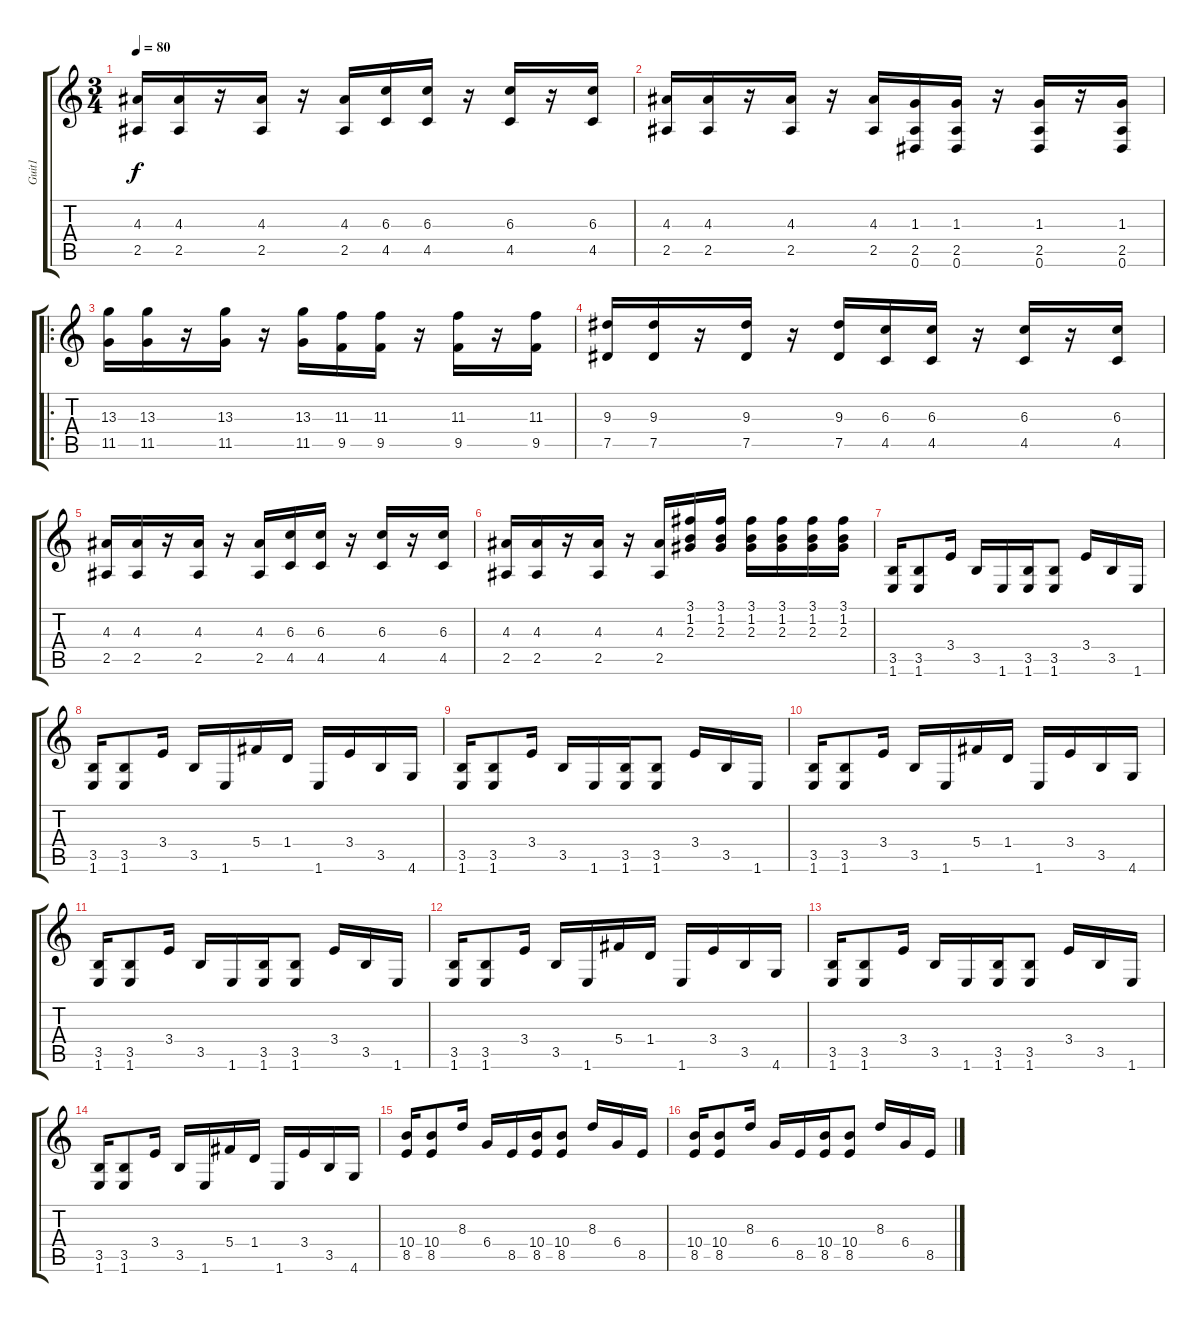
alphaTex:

\track ("Guit1" "Guit1") {instrument overdrivenguitar}
\staff {score tabs}
\tuning (Eb4 Bb3 Gb3 Db3 Ab2 Eb2) {hide}
\ts (3 4)
\tempo 80
\clef g2
\ks c
(4.3 2.5).16{dy f} (4.3 2.5).16 r.16 (4.3 2.5).16 r.16 (4.3 2.5).16 (6.3 4.5).16 (6.3 4.5).16 r.16 (6.3 4.5).16 r.16 (6.3 4.5).16 |
(4.3 2.5).16 (4.3 2.5).16 r.16 (4.3 2.5).16 r.16 (4.3 2.5).16 (1.3 2.5 0.6).16 (1.3 2.5 0.6).16 r.16 (1.3 2.5 0.6).16 r.16 (1.3 2.5 0.6).16 |
\ro
(13.3 11.5).16 (13.3 11.5).16 r.16 (13.3 11.5).16 r.16 (13.3 11.5).16 (11.3 9.5).16 (11.3 9.5).16 r.16 (11.3 9.5).16 r.16 (11.3 9.5).16 |
(9.3 7.5).16 (9.3 7.5).16 r.16 (9.3 7.5).16 r.16 (9.3 7.5).16 (6.3 4.5).16 (6.3 4.5).16 r.16 (6.3 4.5).16 r.16 (6.3 4.5).16 |
(4.3 2.5).16 (4.3 2.5).16 r.16 (4.3 2.5).16 r.16 (4.3 2.5).16 (6.3 4.5).16 (6.3 4.5).16 r.16 (6.3 4.5).16 r.16 (6.3 4.5).16 |
(4.3 2.5).16 (4.3 2.5).16 r.16 (4.3 2.5).16 r.16 (4.3 2.5).16 (3.1 1.2 2.3).16 (3.1 1.2 2.3).16 (3.1 1.2 2.3).16 (3.1 1.2 2.3).16 (3.1 1.2 2.3).16 (3.1 1.2 2.3).16 |
(3.5 1.6).16 (3.5 1.6).8 3.4.16 3.5.16 1.6.16 (3.5 1.6).16 (3.5 1.6).8 3.4.16 3.5.16 1.6.16 |
(3.5 1.6).16 (3.5 1.6).8 3.4.16 3.5.16 1.6.16 5.4.16 1.4.16 1.6.16 3.4.16 3.5.16 4.6.16 |
(3.5 1.6).16 (3.5 1.6).8 3.4.16 3.5.16 1.6.16 (3.5 1.6).16 (3.5 1.6).8 3.4.16 3.5.16 1.6.16 |
(3.5 1.6).16 (3.5 1.6).8 3.4.16 3.5.16 1.6.16 5.4.16 1.4.16 1.6.16 3.4.16 3.5.16 4.6.16 |
(3.5 1.6).16 (3.5 1.6).8 3.4.16 3.5.16 1.6.16 (3.5 1.6).16 (3.5 1.6).8 3.4.16 3.5.16 1.6.16 |
(3.5 1.6).16 (3.5 1.6).8 3.4.16 3.5.16 1.6.16 5.4.16 1.4.16 1.6.16 3.4.16 3.5.16 4.6.16 |
(3.5 1.6).16 (3.5 1.6).8 3.4.16 3.5.16 1.6.16 (3.5 1.6).16 (3.5 1.6).8 3.4.16 3.5.16 1.6.16 |
(3.5 1.6).16 (3.5 1.6).8 3.4.16 3.5.16 1.6.16 5.4.16 1.4.16 1.6.16 3.4.16 3.5.16 4.6.16 |
(10.4 8.5).16 (10.4 8.5).8 8.3.16 6.4.16 8.5.16 (10.4 8.5).16 (10.4 8.5).8 8.3.16 6.4.16 8.5.16 |
(10.4 8.5).16 (10.4 8.5).8 8.3.16 6.4.16 8.5.16 (10.4 8.5).16 (10.4 8.5).8 8.3.16 6.4.16 8.5.16
